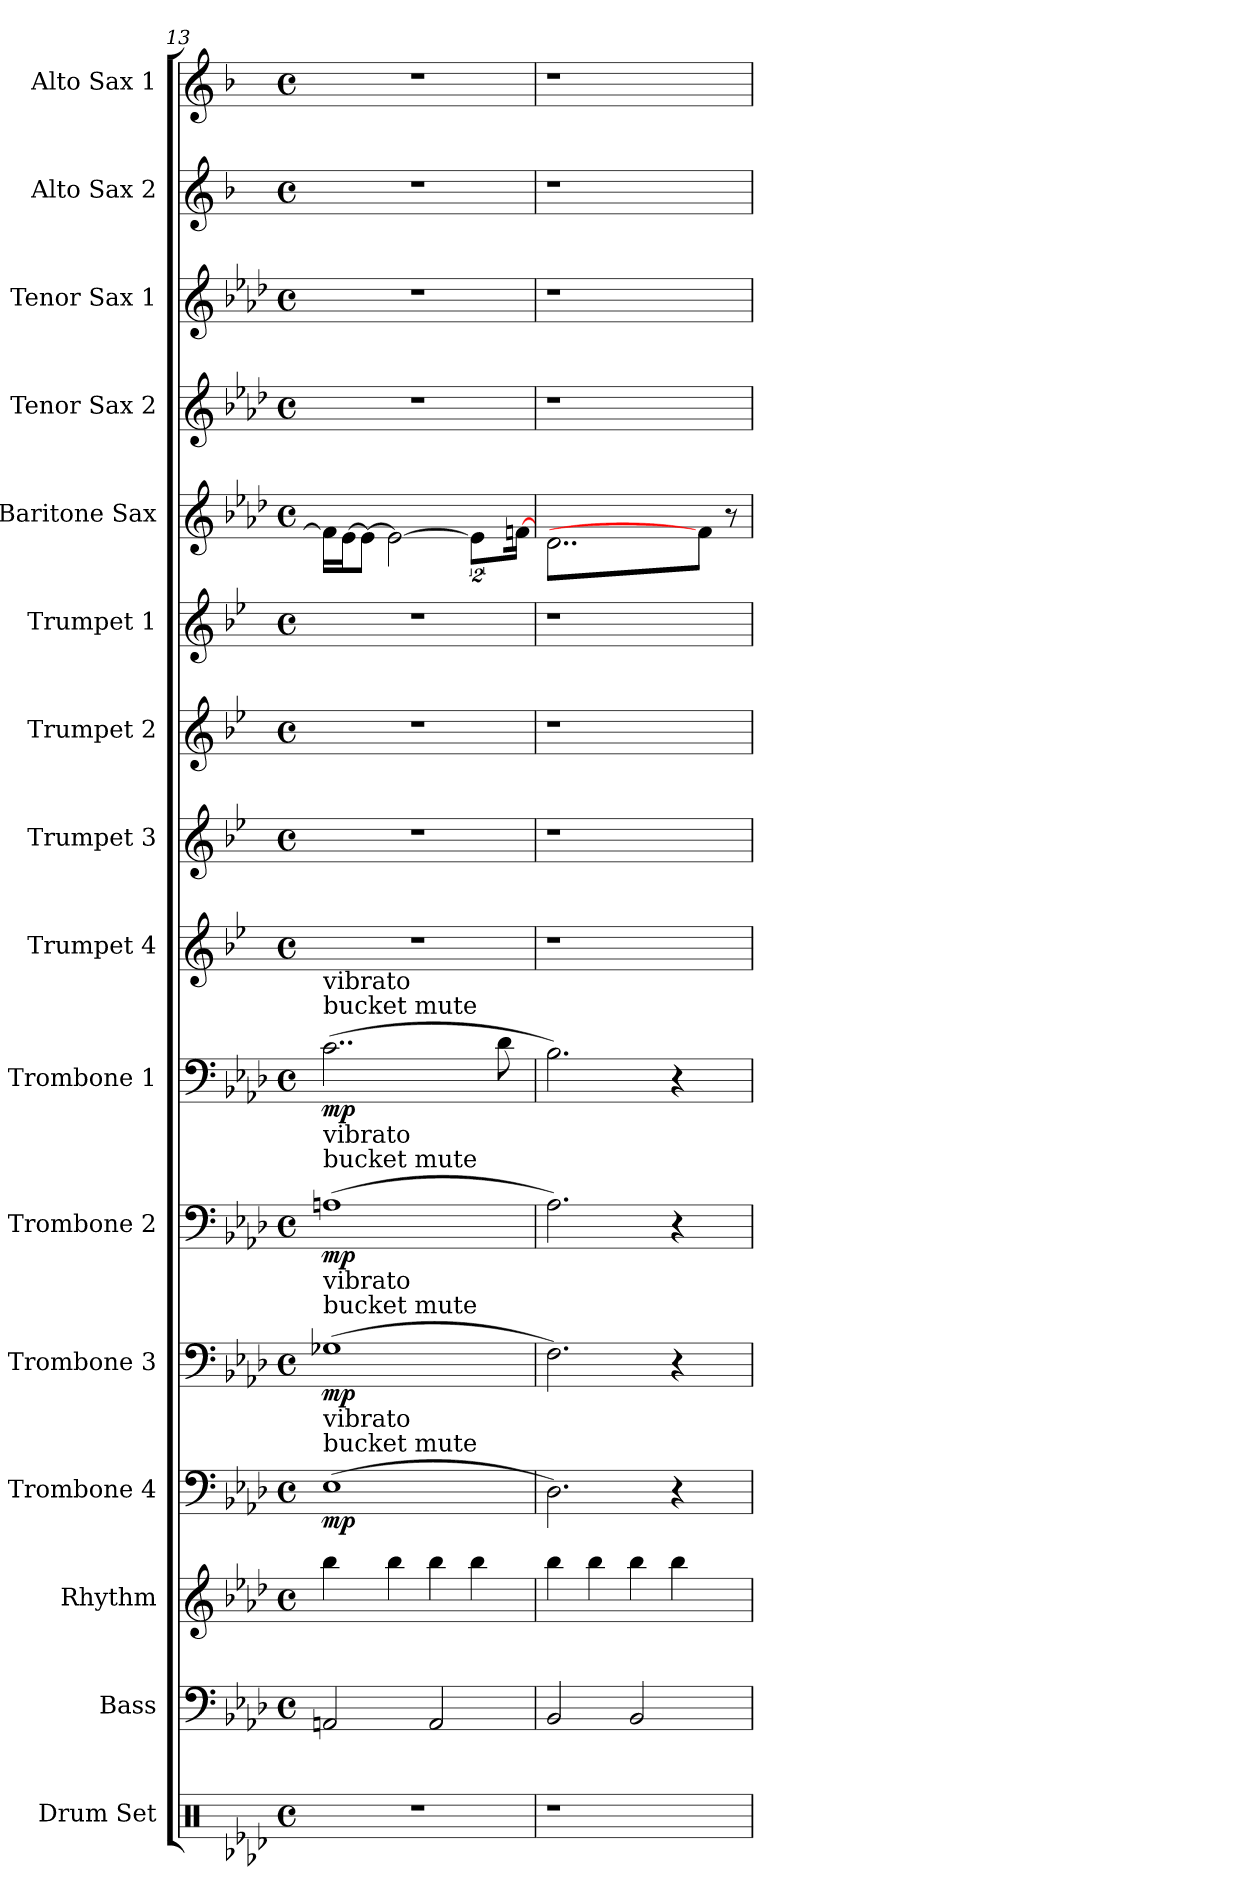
**kern	**kern	**kern	**kern	**dynam	**kern	**dynam	**kern	**dynam	**kern	**dynam	**kern	**kern	**kern	**kern	**kern	**kern	**kern	**kern	**kern
*part16	*part15	*part14	*part13	*part13	*part12	*part12	*part11	*part11	*part10	*part10	*part9	*part8	*part7	*part6	*part5	*part4	*part3	*part2	*part1
*staff16	*staff15	*staff14	*staff13	*staff13	*staff12	*staff12	*staff11	*staff11	*staff10	*staff10	*staff9	*staff8	*staff7	*staff6	*staff5	*staff4	*staff3	*staff2	*staff1
*I"Drum Set	*I"Bass	*I"Rhythm	*I"Trombone 4	*	*I"Trombone 3	*	*I"Trombone 2	*	*I"Trombone 1	*	*I"Trumpet 4	*I"Trumpet 3	*I"Trumpet 2	*I"Trumpet 1	*I"Baritone Sax	*I"Tenor Sax 2	*I"Tenor Sax 1	*I"Alto Sax 2	*I"Alto Sax 1
*I'Drums	*I'Bass	*	*I'Bone 4	*	*I'Bone 3	*	*I'Bone 2	*	*I'Bone 1	*	*I'Tpt 4	*I'Tpt 3	*I'Tpt 2	*I'Tpt 1	*I'Bari Sax	*I'Tenor 2	*I'Tenor 1	*I'Alto 2	*I'Alto 1
*clefX	*clefF4	*clefG2	*clefF4	*	*clefF4	*	*clefF4	*	*clefF4	*	*clefG2	*clefG2	*clefG2	*clefG2	*clefG2	*clefG2	*clefG2	*clefG2	*clefG2
*	*ITrd7c12	*ITrd7c12	*	*	*	*	*	*	*	*	*ITrd1c2	*ITrd1c2	*ITrd1c2	*ITrd1c2	*ITrd12c21	*ITrd8c14	*ITrd8c14	*ITrd5c9	*ITrd5c9
*k[b-e-a-d-]	*k[b-e-a-d-]	*k[b-e-a-d-]	*k[b-e-a-d-]	*	*k[b-e-a-d-]	*	*k[b-e-a-d-]	*	*k[b-e-a-d-]	*	*k[b-e-a-d-]	*k[b-e-a-d-]	*k[b-e-a-d-]	*k[b-e-a-d-]	*k[b-e-a-d-]	*k[b-e-a-d-]	*k[b-e-a-d-]	*k[b-e-a-d-]	*k[b-e-a-d-]
*A-:	*A-:	*A-:	*A-:	*	*A-:	*	*A-:	*	*A-:	*	*A-:	*A-:	*A-:	*A-:	*A-:	*A-:	*A-:	*A-:	*A-:
*M4/4	*M4/4	*M4/4	*M4/4	*	*M4/4	*	*M4/4	*	*M4/4	*	*M4/4	*M4/4	*M4/4	*M4/4	*M4/4	*M4/4	*M4/4	*M4/4	*M4/4
*met(c)	*met(c)	*met(c)	*met(c)	*	*met(c)	*	*met(c)	*	*met(c)	*	*met(c)	*met(c)	*met(c)	*met(c)	*met(c)	*met(c)	*met(c)	*met(c)	*met(c)
=13	=13	=13	=13	=13	=13	=13	=13	=13	=13	=13	=13	=13	=13	=13	=13	=13	=13	=13	=13
!	!	!	!	!	!	!	!	!	!LO:TX:a:t=bucket mute	!	!	!	!	!	!	!	!	!	!
!	!	!	!	!	!	!	!	!	!LO:TX:a:t=vibrato	!	!	!	!	!	!	!	!	!	!
!	!	!	!	!	!	!	!LO:TX:a:t=bucket mute	!	!	!	!	!	!	!	!	!	!	!	!
!	!	!	!	!	!	!	!LO:TX:a:t=vibrato	!	!	!	!	!	!	!	!	!	!	!	!
!	!	!	!	!	!LO:TX:a:t=bucket mute	!	!	!	!	!	!	!	!	!	!	!	!	!	!
!	!	!	!	!	!LO:TX:a:t=vibrato	!	!	!	!	!	!	!	!	!	!	!	!	!	!
!	!	!	!LO:TX:a:t=bucket mute	!	!	!	!	!	!	!	!	!	!	!	!	!	!	!	!
!	!	!	!LO:TX:a:t=vibrato	!	!	!	!	!	!	!	!	!	!	!	!	!	!	!	!
!	!	!	!	!LO:DY:b	!	!LO:DY:b	!	!LO:DY:b	!	!LO:DY:b	!	!	!	!	!	!	!	!	!
1r	2AAAn/	4b-\	(>1E-	mp	(>1G-X	mp	(>1An	mp	(<(>2..c\	mp	1r	1r	1r	1r	16F-\LL]	1r	1r	1r	1r
.	.	.	.	.	.	.	.	.	.	.	.	.	.	.	[16E-\J	.	.	.	.
.	.	.	.	.	.	.	.	.	.	.	.	.	.	.	8E-\J_	.	.	.	.
.	.	4b-\	.	.	.	.	.	.	.	.	.	.	.	.	2E-\_	.	.	.	.
.	2AAA/	4b-\	.	.	.	.	.	.	.	.	.	.	.	.	.	.	.	.	.
.	.	4b-\	.	.	.	.	.	.	.	.	.	.	.	.	16%3E-\L]	.	.	.	.
.	.	.	.	.	.	.	.	.	8d-\	.	.	.	.	.	.	.	.	.	.
.	.	.	.	.	.	.	.	.	.	.	.	.	.	.	[16Fn\J	.	.	.	.
=14	=14	=14	=14	=14	=14	=14	=14	=14	=14	=14	=14	=14	=14	=14	=14	=14	=14	=14	=14
1r	2BBB-/	4b-\	2.D-\)	.	2.F\)	.	2.A-i\)	.	2.B-\)	.	1r	1r	1r	1r	2..D-\	1r	1r	1r	1r
.	.	4b-\	.	.	.	.	.	.	.	.	.	.	.	.	.	.	.	.	.
.	2BBB-/	4b-\	.	.	.	.	.	.	.	.	.	.	.	.	.	.	.	.	.
.	.	4b-\	4r	.	4r	.	4r	.	4r	.	.	.	.	.	.	.	.	.	.
.	.	.	.	.	.	.	.	.	.	.	.	.	.	.	8F\J]	.	.	.	.
8ryy	8ryy	8ryy	8ryy	.	8ryy	.	8ryy	.	8ryy	.	8ryy	8ryy	8ryy	8ryy	8r	8ryy	8ryy	8ryy	8ryy
=	=	=	=	=	=	=	=	=	=	=	=	=	=	=	=	=	=	=	=
*-	*-	*-	*-	*-	*-	*-	*-	*-	*-	*-	*-	*-	*-	*-	*-	*-	*-	*-	*-
